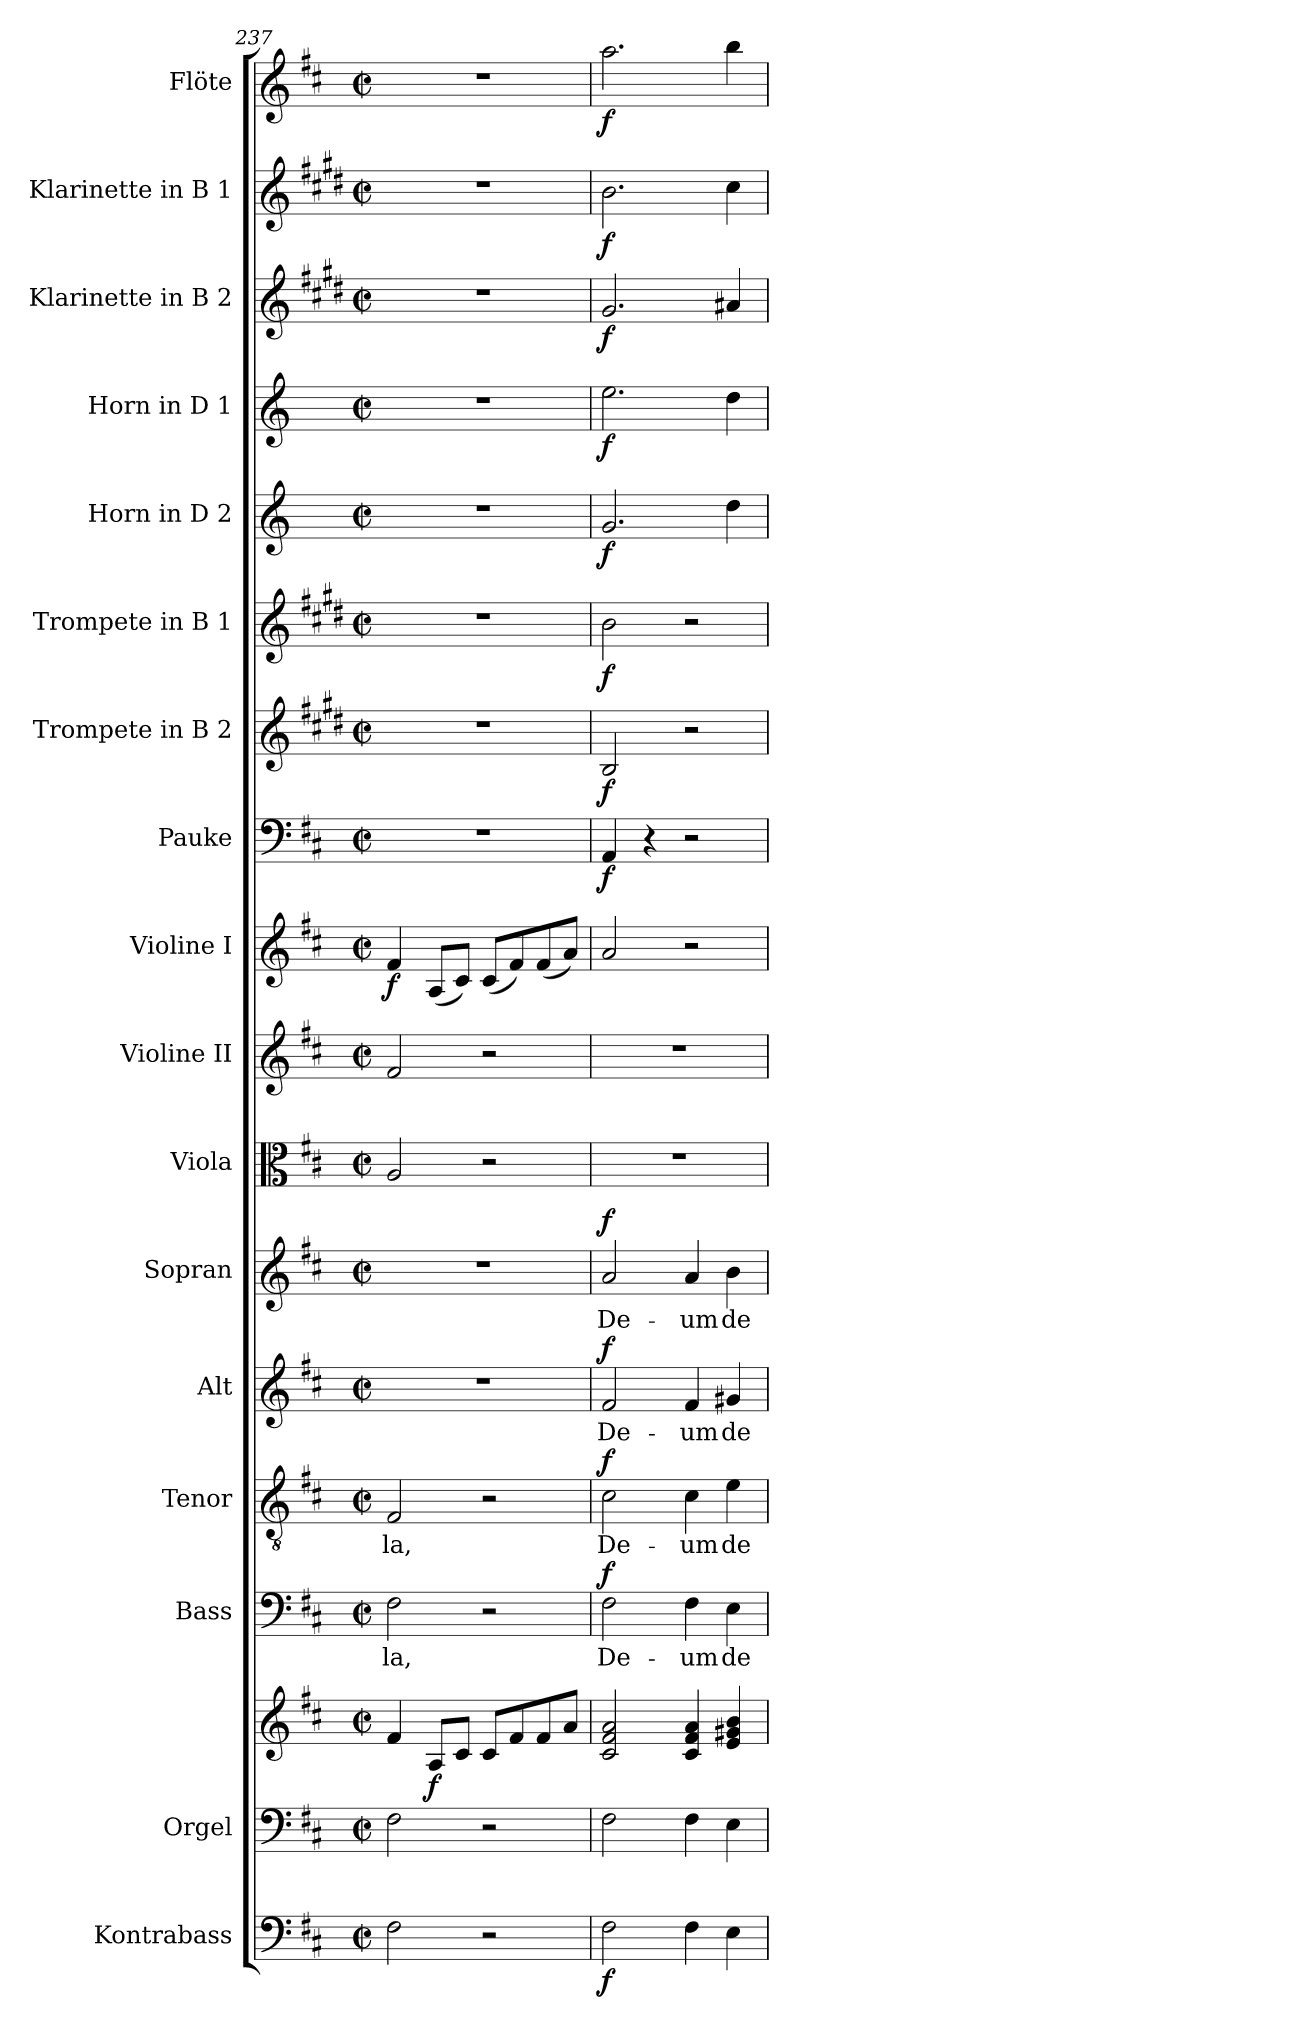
**kern	**dynam	**kern	**kern	**dynam	**kern	**text	**dynam	**kern	**text	**dynam	**kern	**text	**dynam	**kern	**text	**dynam	**kern	**kern	**kern	**dynam	**kern	**dynam	**kern	**dynam	**kern	**dynam	**kern	**dynam	**kern	**dynam	**kern	**dynam	**kern	**dynam	**kern	**dynam
*part17	*part17	*part16	*part16	*part16	*part15	*part15	*part15	*part14	*part14	*part14	*part13	*part13	*part13	*part12	*part12	*part12	*part11	*part10	*part9	*part9	*part8	*part8	*part7	*part7	*part6	*part6	*part5	*part5	*part4	*part4	*part3	*part3	*part2	*part2	*part1	*part1
*staff18	*staff18	*staff17	*staff16	*staff16/17	*staff15	*staff15	*staff15	*staff14	*staff14	*staff14	*staff13	*staff13	*staff13	*staff12	*staff12	*staff12	*staff11	*staff10	*staff9	*staff9	*staff8	*staff8	*staff7	*staff7	*staff6	*staff6	*staff5	*staff5	*staff4	*staff4	*staff3	*staff3	*staff2	*staff2	*staff1	*staff1
*I"Kontrabass	*	*I"Orgel	*	*	*I"Bass	*	*	*I"Tenor	*	*	*I"Alt	*	*	*I"Sopran	*	*	*I"Viola	*I"Violine II	*I"Violine I	*	*I"Pauke	*	*I"Trompete in B 2	*	*I"Trompete in B 1	*	*I"Horn in D 2	*	*I"Horn in D 1	*	*I"Klarinette in B 2	*	*I"Klarinette in B 1	*	*I"Flöte	*
*I'Kb.	*	*I'Org.	*	*	*I'B	*	*	*I'T	*	*	*I'A	*	*	*I'S	*	*	*I'Vla.	*I'Vl. II	*I'Vl. I	*	*I'Pk.	*	*I'Trp. 2	*	*I'Trp. 1	*	*I'Hrn. 2	*	*I'Hrn. 1	*	*I'Kl. 2	*	*I'Kl. 1	*	*I'Fl.	*
*clefF4	*	*clefF4	*clefG2	*	*clefF4	*	*	*clefGv2	*	*	*clefG2	*	*	*clefG2	*	*	*clefC3	*clefG2	*clefG2	*	*clefF4	*	*clefG2	*	*clefG2	*	*clefG2	*	*clefG2	*	*clefG2	*	*clefG2	*	*clefG2	*
*ITrd7c12	*	*	*	*	*	*	*	*	*	*	*	*	*	*	*	*	*	*	*	*	*	*	*ITrd1c2	*	*ITrd1c2	*	*ITrd-1c-2	*	*ITrd-1c-2	*	*ITrd1c2	*	*ITrd1c2	*	*	*
*k[f#c#]	*	*k[f#c#]	*k[f#c#]	*	*k[f#c#]	*	*	*k[f#c#]	*	*	*k[f#c#]	*	*	*k[f#c#]	*	*	*k[f#c#]	*k[f#c#]	*k[f#c#]	*	*k[f#c#]	*	*k[f#c#]	*	*k[f#c#]	*	*k[f#c#]	*	*k[f#c#]	*	*k[f#c#]	*	*k[f#c#]	*	*k[f#c#]	*
*D:	*	*D:	*D:	*	*D:	*	*	*D:	*	*	*D:	*	*	*D:	*	*	*D:	*D:	*D:	*	*D:	*	*D:	*	*D:	*	*D:	*	*D:	*	*D:	*	*D:	*	*D:	*
*M2/2	*	*M2/2	*M2/2	*	*M2/2	*	*	*M2/2	*	*	*M2/2	*	*	*M2/2	*	*	*M2/2	*M2/2	*M2/2	*	*M2/2	*	*M2/2	*	*M2/2	*	*M2/2	*	*M2/2	*	*M2/2	*	*M2/2	*	*M2/2	*
*met(c|)	*	*met(c|)	*met(c|)	*	*met(c|)	*	*	*met(c|)	*	*	*met(c|)	*	*	*met(c|)	*	*	*met(c|)	*met(c|)	*met(c|)	*	*met(c|)	*	*met(c|)	*	*met(c|)	*	*met(c|)	*	*met(c|)	*	*met(c|)	*	*met(c|)	*	*met(c|)	*
=237	=237	=237	=237	=237	=237	=237	=237	=237	=237	=237	=237	=237	=237	=237	=237	=237	=237	=237	=237	=237	=237	=237	=237	=237	=237	=237	=237	=237	=237	=237	=237	=237	=237	=237	=237	=237
!	!	!	!	!	!	!LO:LY:b	!	!	!LO:LY:b	!	!	!	!	!	!	!	!	!	!	!LO:DY:b	!	!	!	!	!	!	!	!	!	!	!	!	!	!	!	!
2FF#\	.	2F#\	4f#/	.	2F#\	-la,	.	2F#/	-la,	.	1r	.	.	1r	.	.	2A/	2f#/	4f#/	f	1r	.	1r	.	1r	.	1r	.	1r	.	1r	.	1r	.	1r	.
!	!	!	!	!LO:DY:b	!	!	!	!	!	!	!	!	!	!	!	!	!	!	!	!	!	!	!	!	!	!	!	!	!	!	!	!	!	!	!	!
.	.	.	8A/L	f	.	.	.	.	.	.	.	.	.	.	.	.	.	.	(<8A/L	.	.	.	.	.	.	.	.	.	.	.	.	.	.	.	.	.
.	.	.	8c#/J	.	.	.	.	.	.	.	.	.	.	.	.	.	.	.	8c#/J)	.	.	.	.	.	.	.	.	.	.	.	.	.	.	.	.	.
2r	.	2r	8c#/L	.	2r	.	.	2r	.	.	.	.	.	.	.	.	2r	2r	(<8c#/L	.	.	.	.	.	.	.	.	.	.	.	.	.	.	.	.	.
.	.	.	8f#/	.	.	.	.	.	.	.	.	.	.	.	.	.	.	.	8f#/)	.	.	.	.	.	.	.	.	.	.	.	.	.	.	.	.	.
.	.	.	8f#/	.	.	.	.	.	.	.	.	.	.	.	.	.	.	.	(<8f#/	.	.	.	.	.	.	.	.	.	.	.	.	.	.	.	.	.
.	.	.	8a/J	.	.	.	.	.	.	.	.	.	.	.	.	.	.	.	8a/J)	.	.	.	.	.	.	.	.	.	.	.	.	.	.	.	.	.
=238	=238	=238	=238	=238	=238	=238	=238	=238	=238	=238	=238	=238	=238	=238	=238	=238	=238	=238	=238	=238	=238	=238	=238	=238	=238	=238	=238	=238	=238	=238	=238	=238	=238	=238	=238	=238
!	!LO:DY:b	!	!	!	!	!LO:LY:b	!LO:DY:a	!	!LO:LY:b	!LO:DY:a	!	!LO:LY:b	!LO:DY:a	!	!LO:LY:b	!LO:DY:a	!	!	!	!	!	!LO:DY:b	!	!LO:DY:b	!	!LO:DY:b	!	!LO:DY:b	!	!LO:DY:b	!	!LO:DY:b	!	!LO:DY:b	!	!LO:DY:b
2FF#\	f	2F#\	2c#/ 2f#/ 2a/	.	2F#\	De-	f	2c#\	De-	f	2f#/	De-	f	2a/	De-	f	1r	1r	2a/	.	4AA/	f	2A/	f	2a\	f	2.a/	f	2.ff#\	f	2.f#/	f	2.a\	f	2.aa\	f
.	.	.	.	.	.	.	.	.	.	.	.	.	.	.	.	.	.	.	.	.	4r	.	.	.	.	.	.	.	.	.	.	.	.	.	.	.
!	!	!	!	!	!	!LO:LY:b	!	!	!LO:LY:b	!	!	!LO:LY:b	!	!	!LO:LY:b	!	!	!	!	!	!	!	!	!	!	!	!	!	!	!	!	!	!	!	!	!
4FF#\	.	4F#\	4c#/ 4f#/ 4a/	.	4F#\	-um	.	4c#\	-um	.	4f#/	-um	.	4a/	-um	.	.	.	2r	.	2r	.	2r	.	2r	.	.	.	.	.	.	.	.	.	.	.
!	!	!	!	!	!	!LO:LY:b	!	!	!LO:LY:b	!	!	!LO:LY:b	!	!	!LO:LY:b	!	!	!	!	!	!	!	!	!	!	!	!	!	!	!	!	!	!	!	!	!
4EE\	.	4E\	4e/ 4g#X/ 4b/	.	4E\	de	.	4e\	de	.	4g#X/	de	.	4b\	de	.	.	.	.	.	.	.	.	.	.	.	4ee\	.	4ee\	.	4g#X/	.	4b\	.	4bb\	.
=	=	=	=	=	=	=	=	=	=	=	=	=	=	=	=	=	=	=	=	=	=	=	=	=	=	=	=	=	=	=	=	=	=	=	=	=
*-	*-	*-	*-	*-	*-	*-	*-	*-	*-	*-	*-	*-	*-	*-	*-	*-	*-	*-	*-	*-	*-	*-	*-	*-	*-	*-	*-	*-	*-	*-	*-	*-	*-	*-	*-	*-
